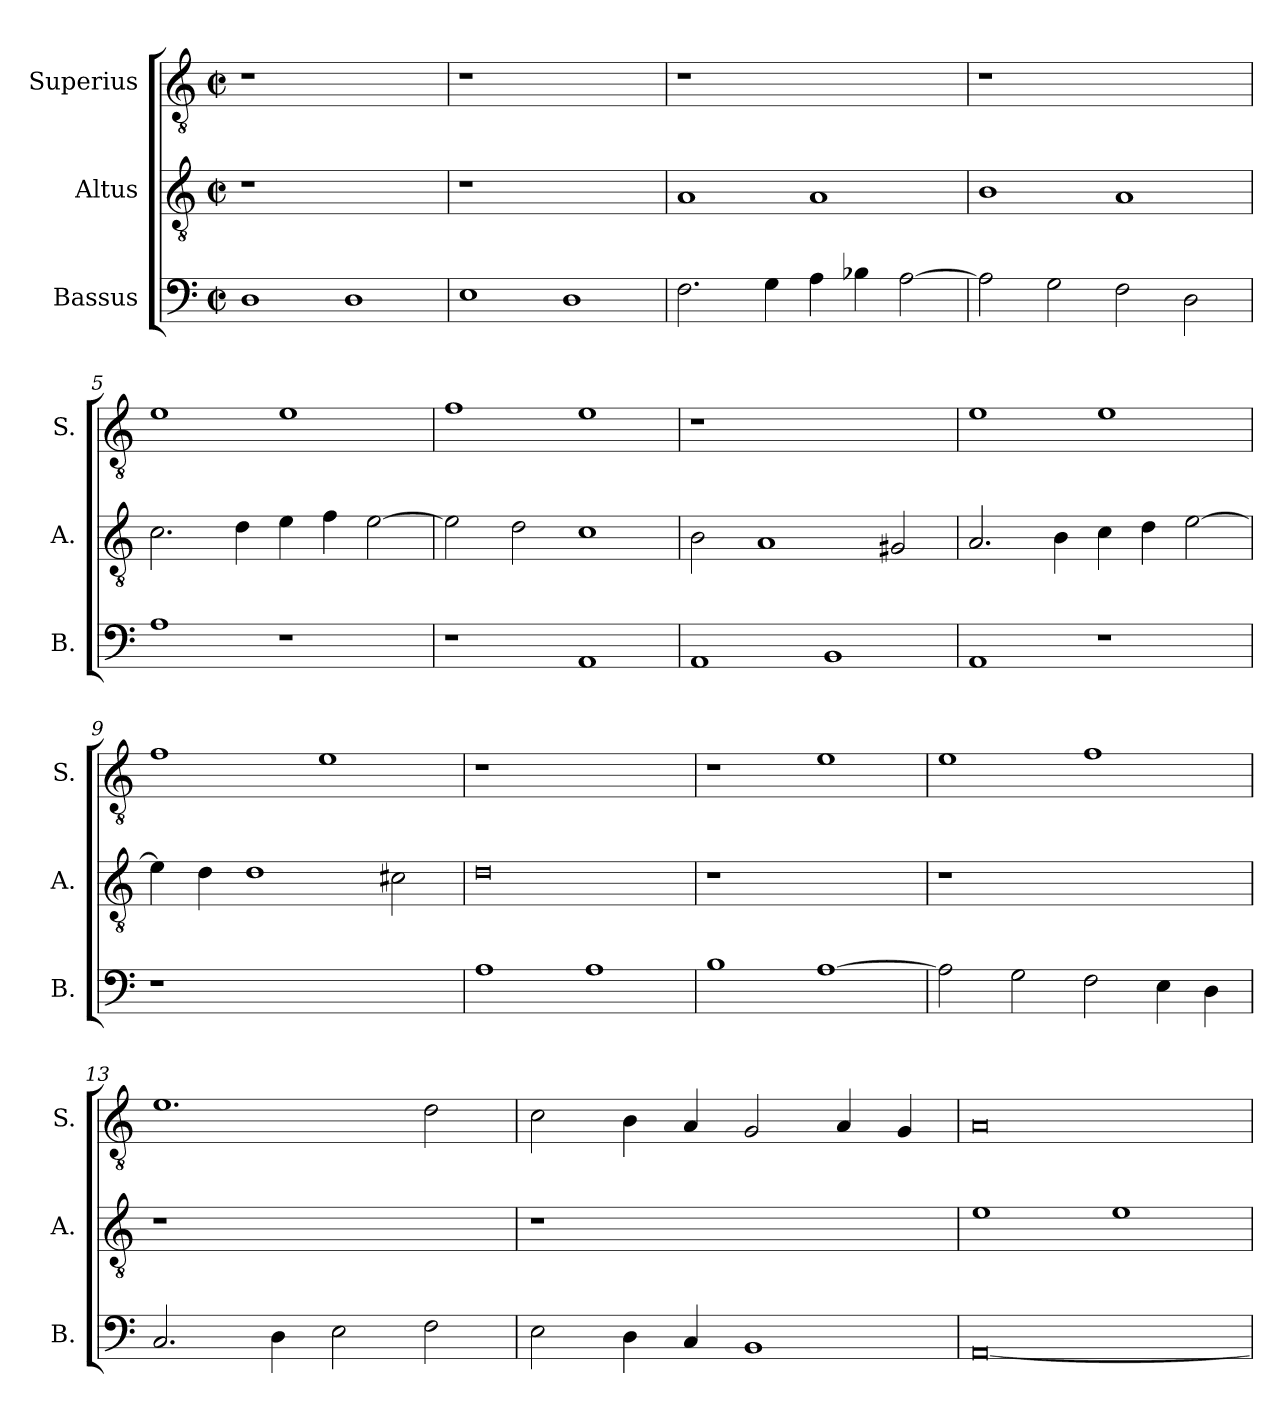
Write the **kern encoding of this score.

**kern	**kern	**kern
*part3	*part2	*part1
*staff3	*staff2	*staff1
*I"Bassus	*I"Altus	*I"Superius
*I'B.	*I'A.	*I'S.
!!LO:PB:g=z
*clefF4	*clefGv2	*clefGv2
*	*ITrd7c12	*ITrd7c12
*k[]	*k[]	*k[]
*C:	*C:	*C:
*M2/2	*M2/2	*M2/2
*met(c|)	*met(c|)	*met(c|)
=1	=1	=1
!	!LO:N:vis=1	!LO:N:vis=1
1Di	1r	1r
1Di	1ryy	1ryy
=2	=2	=2
!	!LO:N:vis=1	!LO:N:vis=1
1Ei	1r	1r
1Di	1ryy	1ryy
=3	=3	=3
!	!	!LO:N:vis=1
2.Fi\	1AAi	1r
4Gi\	.	.
4Ai\	1AAi	1ryy
4B-Xi\	.	.
[>2Ai\	.	.
=4	=4	=4
!	!	!LO:N:vis=1
2Ai\]	1BBi	1r
2Gi\	.	.
2Fi\	1AAi	1ryy
2Di\	.	.
=5	=5	=5
1Ai	2.Ci\	1Ei
.	4Di\	.
1r	4Ei\	1Ei
.	4Fi\	.
.	[>2Ei\	.
!!LO:LB:g=z
=6	=6	=6
1r	2Ei\]	1Fi
.	2Di\	.
1AAi	1Ci	1Ei
=7	=7	=7
!	!	!LO:N:vis=1
1AAi	2BBi\	1r
.	1AAi	.
1BBi	.	1ryy
.	2GG#Xi/	.
=8	=8	=8
1AAi	2.AAi/	1Ei
.	4BBi\	.
1r	4Ci\	1Ei
.	4Di\	.
.	[>2Ei\	.
=9	=9	=9
!LO:N:vis=1	!	!
1r	4Ei\]	1Fi
.	4Di\	.
.	1Di	.
1ryy	.	1Ei
.	2C#Xi\	.
=10	=10	=10
!	!	!LO:N:vis=1
1Ai	0Di	1r
1Ai	.	1ryy
=11	=11	=11
!	!LO:N:vis=1	!
1Bi	1r	1r
[>1Ai	1ryy	1Ei
!!LO:LB:g=z
=12	=12	=12
!	!LO:N:vis=1	!
2Ai\]	1r	1Ei
2Gi\	.	.
2Fi\	1ryy	1Fi
4Ei\	.	.
4Di\	.	.
=13	=13	=13
!	!LO:N:vis=1	!
2.Ci/	1r	1.Ei
4Di\	.	.
2Ei\	1ryy	.
2Fi\	.	2Di\
=14	=14	=14
!	!LO:N:vis=1	!
2Ei\	1r	2Ci\
4Di\	.	4BBi\
4Ci/	.	4AAi/
1BBi	1ryy	2GGi/
.	.	4AAi/
.	.	4GGi/
=15	=15	=15
[<0AAi	1Ei	0AAi
.	1Ei	.
=	=	=
*-	*-	*-
